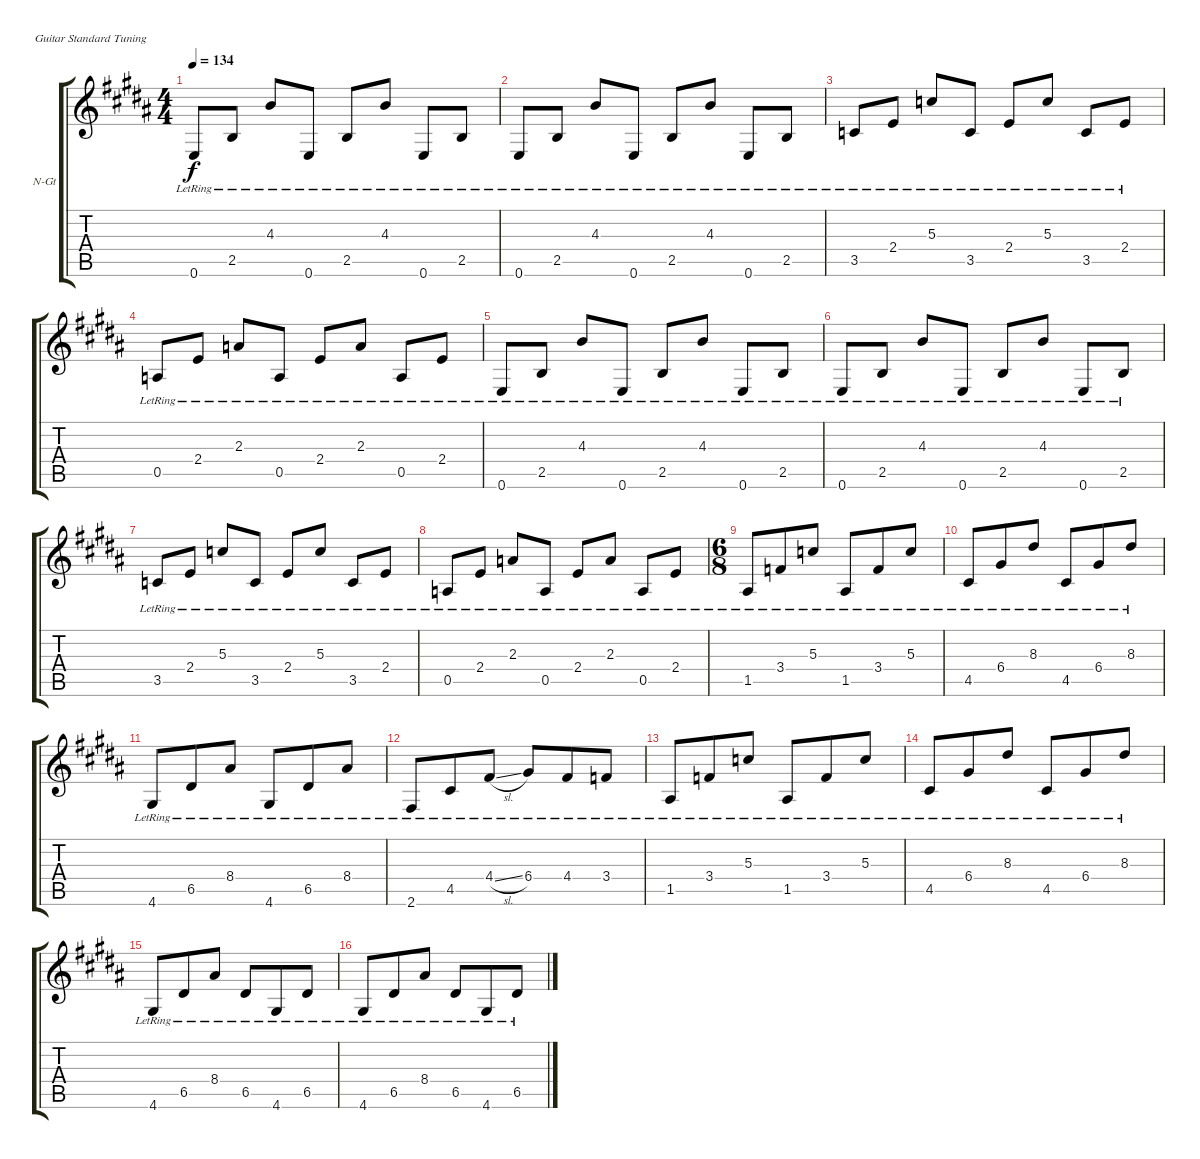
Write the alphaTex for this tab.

\defaultSystemsLayout 4
\bracketExtendMode groupsimilarinstruments
\firstSystemTrackNameOrientation horizontal
\otherSystemsTrackNameOrientation horizontal
\track ("Wynand" "N-Gt") {instrument acousticguitarnylon}
\staff {score tabs}
\tuning (E4 B3 G3 D3 A2 E2)
\ts (4 4)
\tempo 134
\clef g2
\ks b
0.6{lr}.8{dy f} 2.5{lr}.8 4.3{lr}.8 0.6{lr}.8 2.5{lr}.8 4.3{lr}.8 0.6{lr}.8 2.5{lr}.8 |
0.6{lr}.8 2.5{lr}.8 4.3{lr}.8 0.6{lr}.8 2.5{lr}.8 4.3{lr}.8 0.6{lr}.8 2.5{lr}.8 |
3.5{lr}.8 2.4{lr}.8 5.3{lr}.8 3.5{lr}.8 2.4{lr}.8 5.3{lr}.8 3.5{lr}.8 2.4{lr}.8 |
0.5{lr}.8 2.4{lr}.8 2.3{lr}.8 0.5{lr}.8 2.4{lr}.8 2.3{lr}.8 0.5{lr}.8 2.4{lr}.8 |
0.6{lr}.8 2.5{lr}.8 4.3{lr}.8 0.6{lr}.8 2.5{lr}.8 4.3{lr}.8 0.6{lr}.8 2.5{lr}.8 |
0.6{lr}.8 2.5{lr}.8 4.3{lr}.8 0.6{lr}.8 2.5{lr}.8 4.3{lr}.8 0.6{lr}.8 2.5{lr}.8 |
3.5{lr}.8 2.4{lr}.8 5.3{lr}.8 3.5{lr}.8 2.4{lr}.8 5.3{lr}.8 3.5{lr}.8 2.4{lr}.8 |
0.5{lr}.8 2.4{lr}.8 2.3{lr}.8 0.5{lr}.8 2.4{lr}.8 2.3{lr}.8 0.5{lr}.8 2.4{lr}.8 |
\ts (6 8)
1.5{lr}.8 3.4{lr}.8 5.3{lr}.8 1.5{lr}.8 3.4{lr}.8 5.3{lr}.8 |
4.5{lr}.8 6.4{lr}.8 8.3{lr}.8 4.5{lr}.8 6.4{lr}.8 8.3{lr}.8 |
4.6{lr}.8 6.5{lr}.8 8.4{lr}.8 4.6{lr}.8 6.5{lr}.8 8.4{lr}.8 |
2.6{lr}.8 4.5{lr}.8 4.4{sl lr}.8 6.4{lr}.8 4.4{lr}.8 3.4{lr}.8 |
1.5{lr}.8 3.4{lr}.8 5.3{lr}.8 1.5{lr}.8 3.4{lr}.8 5.3{lr}.8 |
4.5{lr}.8 6.4{lr}.8 8.3{lr}.8 4.5{lr}.8 6.4{lr}.8 8.3{lr}.8 |
4.6{lr}.8 6.5{lr}.8 8.4{lr}.8 6.5{lr}.8 4.6{lr}.8 6.5{lr}.8 |
4.6{lr}.8 6.5{lr}.8 8.4{lr}.8 6.5{lr}.8 4.6{lr}.8 6.5{lr}.8
